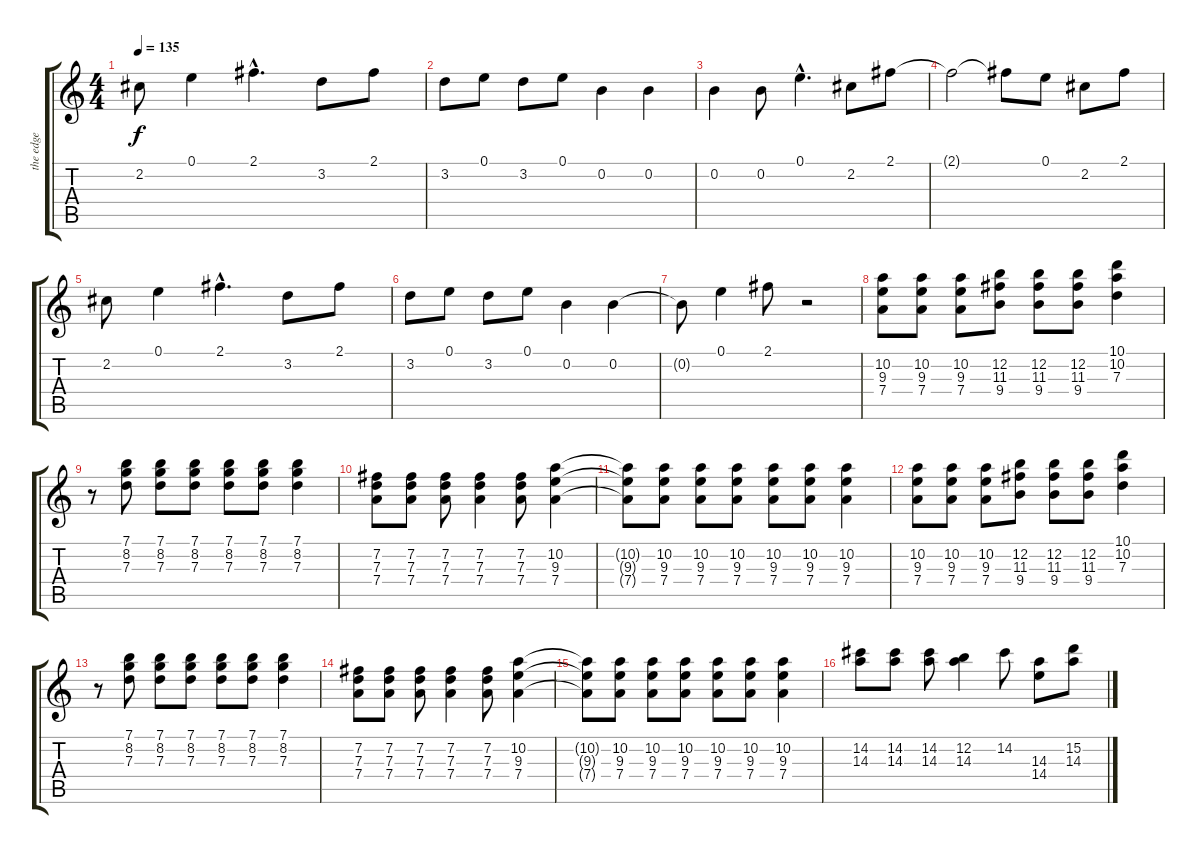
\track ("the edge" "the edge") {instrument electricguitarclean}
\staff {score tabs}
\tuning (E4 B3 G3 D3 A2 E2) {hide}
\ts (4 4)
\tempo 135
\clef g2
\ks c
2.2.8{dy f} 0.1.4 2.1{hac}.4{d} 3.2.8 2.1.8 |
3.2.8 0.1.8 3.2.8 0.1.8 0.2.4 0.2.4 |
0.2.4 0.2.8 0.1{hac}.4{d} 2.2.8 2.1.8 |
2.1{t}.2 2.1{t}.8 0.1.8 2.2.8 2.1.8 |
2.2.8 0.1.4 2.1{hac}.4{d} 3.2.8 2.1.8 |
3.2.8 0.1.8 3.2.8 0.1.8 0.2.4 0.2.4 |
0.2{t}.8 0.1.4 2.1.8 r.2 |
(10.2 9.3 7.4).8{instrument overdrivenguitar} (10.2 9.3 7.4).8 (10.2 9.3 7.4).8 (12.2 11.3 9.4).8 (12.2 11.3 9.4).8 (12.2 11.3 9.4).8 (10.1 10.2 7.3).4 |
r.8 (7.1 8.2 7.3).8 (7.1 8.2 7.3).8 (7.1 8.2 7.3).8 (7.1 8.2 7.3).8 (7.1 8.2 7.3).8 (7.1 8.2 7.3).4 |
(7.2 7.3 7.4).8 (7.2 7.3 7.4).8 (7.2 7.3 7.4).8 (7.2 7.3 7.4).4 (7.2 7.3 7.4).8 (10.2 9.3 7.4).4 |
(10.2{t} 9.3{t} 7.4{t}).8 (10.2 9.3 7.4).8 (10.2 9.3 7.4).8 (10.2 9.3 7.4).8 (10.2 9.3 7.4).8 (10.2 9.3 7.4).8 (10.2 9.3 7.4).4 |
(10.2 9.3 7.4).8{instrument overdrivenguitar} (10.2 9.3 7.4).8 (10.2 9.3 7.4).8 (12.2 11.3 9.4).8 (12.2 11.3 9.4).8 (12.2 11.3 9.4).8 (10.1 10.2 7.3).4 |
r.8 (7.1 8.2 7.3).8 (7.1 8.2 7.3).8 (7.1 8.2 7.3).8 (7.1 8.2 7.3).8 (7.1 8.2 7.3).8 (7.1 8.2 7.3).4 |
(7.2 7.3 7.4).8 (7.2 7.3 7.4).8 (7.2 7.3 7.4).8 (7.2 7.3 7.4).4 (7.2 7.3 7.4).8 (10.2 9.3 7.4).4 |
(10.2{t} 9.3{t} 7.4{t}).8 (10.2 9.3 7.4).8 (10.2 9.3 7.4).8 (10.2 9.3 7.4).8 (10.2 9.3 7.4).8 (10.2 9.3 7.4).8 (10.2 9.3 7.4).4 |
(14.2 14.3).8 (14.2 14.3).8 (14.2 14.3).8 (12.2 14.3).4 14.2.8 (14.3 14.4).8 (15.2 14.3).8
